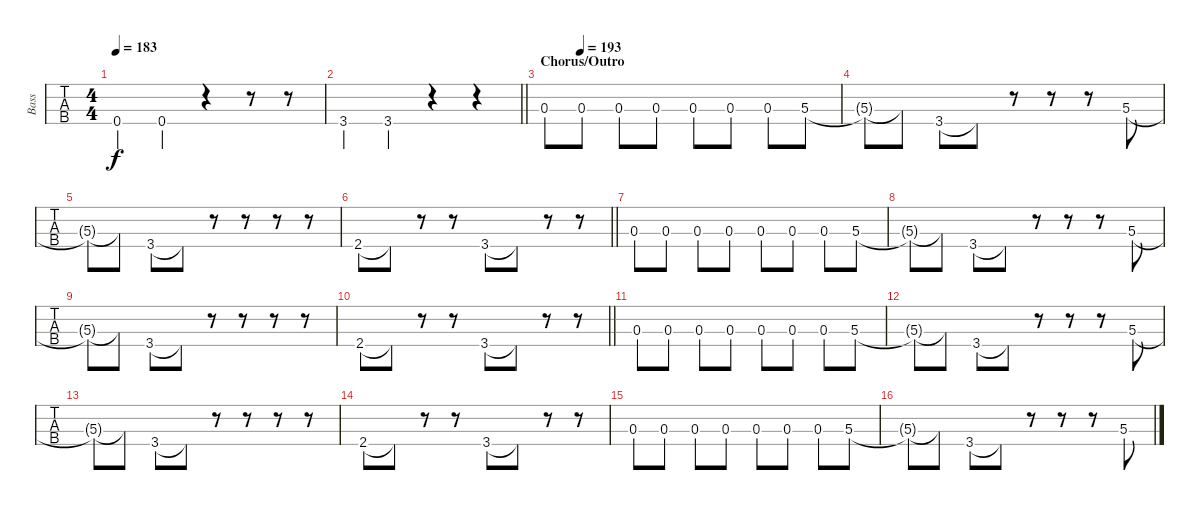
\track ("Bass" "Bass") {instrument electricbassfinger}
\staff {tabs}
\tuning (G2 D2 A1 E1) {hide}
\ts (4 4)
\tempo 183
\clef f4
\ks c
0.4.4{dy f} 0.4.4 r.4 r.8 r.8 |
\barLineRight lightlight
3.4.4 3.4.4 r.4 r.4 |
\section ("" "Chorus/Outro")
\tempo (193 0.125)
0.3.8 0.3.8 0.3.8 0.3.8 0.3.8 0.3.8 0.3.8 5.3.8 |
5.3{t}.8 5.3{t}.8 3.4.8 3.4{t}.8 r.8 r.8 r.8 5.3.8 |
5.3{t}.8 5.3{t}.8 3.4.8 3.4{t}.8 r.8 r.8 r.8 r.8 |
\barLineRight lightlight
2.4.8 2.4{t}.8 r.8 r.8 3.4.8 3.4{t}.8 r.8 r.8 |
0.3.8 0.3.8 0.3.8 0.3.8 0.3.8 0.3.8 0.3.8 5.3.8 |
5.3{t}.8 5.3{t}.8 3.4.8 3.4{t}.8 r.8 r.8 r.8 5.3.8 |
5.3{t}.8 5.3{t}.8 3.4.8 3.4{t}.8 r.8 r.8 r.8 r.8 |
\barLineRight lightlight
2.4.8 2.4{t}.8 r.8 r.8 3.4.8 3.4{t}.8 r.8 r.8 |
0.3.8 0.3.8 0.3.8 0.3.8 0.3.8 0.3.8 0.3.8 5.3.8 |
5.3{t}.8 5.3{t}.8 3.4.8 3.4{t}.8 r.8 r.8 r.8 5.3.8 |
5.3{t}.8 5.3{t}.8 3.4.8 3.4{t}.8 r.8 r.8 r.8 r.8 |
2.4.8 2.4{t}.8 r.8 r.8 3.4.8 3.4{t}.8 r.8 r.8 |
0.3.8 0.3.8 0.3.8 0.3.8 0.3.8 0.3.8 0.3.8 5.3.8 |
5.3{t}.8 5.3{t}.8 3.4.8 3.4{t}.8 r.8 r.8 r.8 5.3.8
